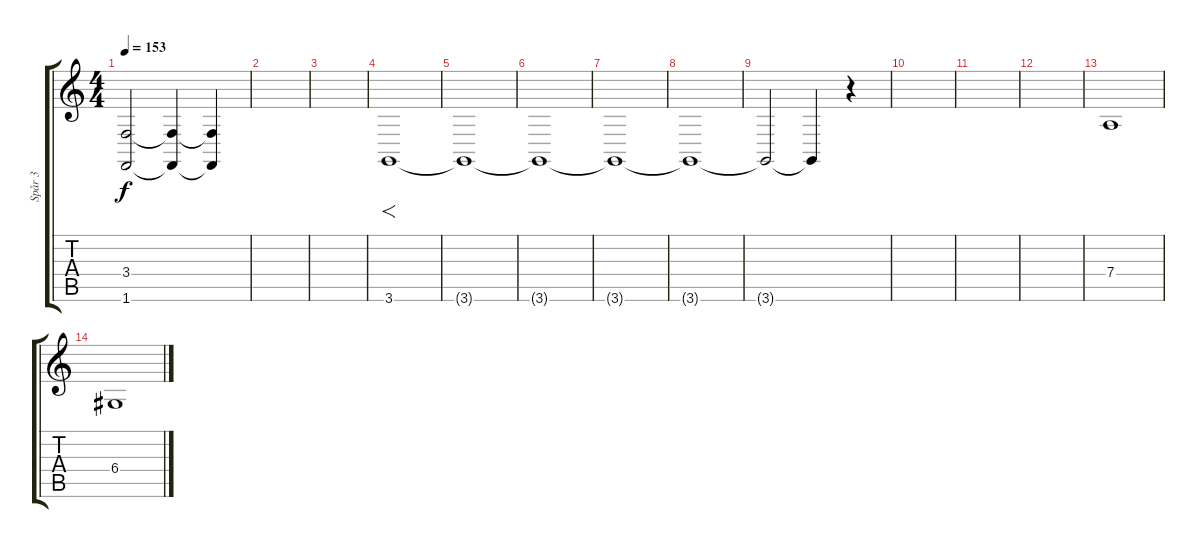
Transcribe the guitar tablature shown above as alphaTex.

\track ("Spår 3" "Spår 3") {instrument stringensemble2}
\staff {score tabs}
\tuning (E4 B3 G3 D3 A2 E2) {hide}
\ts (4 4)
\tempo 153
\clef g2
\ks c
(3.4{t} 1.6{t}).2{dy f} (3.4{t} 1.6{t}).4 (3.4{t} 1.6{t}).4 |
|
|
3.6.1{f} |
3.6{t}.1 |
3.6{t}.1 |
3.6{t}.1 |
3.6{t}.1 |
3.6{t}.2 3.6{t}.4 r.4 |
|
|
|
7.4.1 |
6.4.1
